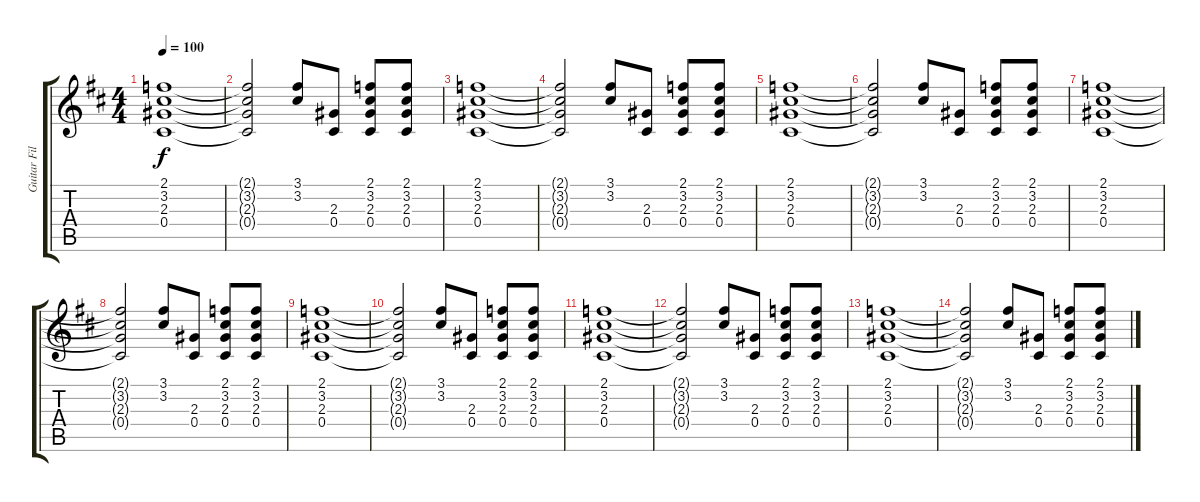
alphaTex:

\track ("Guitar Fills" "Guitar Fil") {instrument electricguitarjazz}
\staff {score tabs}
\tuning (Eb4 Bb3 Gb3 Db3 Ab2 Eb2) {hide}
\ts (4 4)
\tempo 100
\clef g2
\ks d
(2.1 3.2 2.3 0.4).1{dy f} |
(2.1{t} 3.2{t} 2.3{t} 0.4{t}).2 (3.1 3.2).8 (2.3 0.4).8 (2.1 3.2 2.3 0.4).8 (2.1 3.2 2.3 0.4).8 |
(2.1 3.2 2.3 0.4).1 |
(2.1{t} 3.2{t} 2.3{t} 0.4{t}).2 (3.1 3.2).8 (2.3 0.4).8 (2.1 3.2 2.3 0.4).8 (2.1 3.2 2.3 0.4).8 |
(2.1 3.2 2.3 0.4).1 |
(2.1{t} 3.2{t} 2.3{t} 0.4{t}).2 (3.1 3.2).8 (2.3 0.4).8 (2.1 3.2 2.3 0.4).8 (2.1 3.2 2.3 0.4).8 |
(2.1 3.2 2.3 0.4).1 |
(2.1{t} 3.2{t} 2.3{t} 0.4{t}).2 (3.1 3.2).8 (2.3 0.4).8 (2.1 3.2 2.3 0.4).8 (2.1 3.2 2.3 0.4).8 |
(2.1 3.2 2.3 0.4).1 |
(2.1{t} 3.2{t} 2.3{t} 0.4{t}).2 (3.1 3.2).8 (2.3 0.4).8 (2.1 3.2 2.3 0.4).8 (2.1 3.2 2.3 0.4).8 |
(2.1 3.2 2.3 0.4).1 |
(2.1{t} 3.2{t} 2.3{t} 0.4{t}).2 (3.1 3.2).8 (2.3 0.4).8 (2.1 3.2 2.3 0.4).8 (2.1 3.2 2.3 0.4).8 |
(2.1 3.2 2.3 0.4).1 |
(2.1{t} 3.2{t} 2.3{t} 0.4{t}).2 (3.1 3.2).8 (2.3 0.4).8 (2.1 3.2 2.3 0.4).8 (2.1 3.2 2.3 0.4).8
